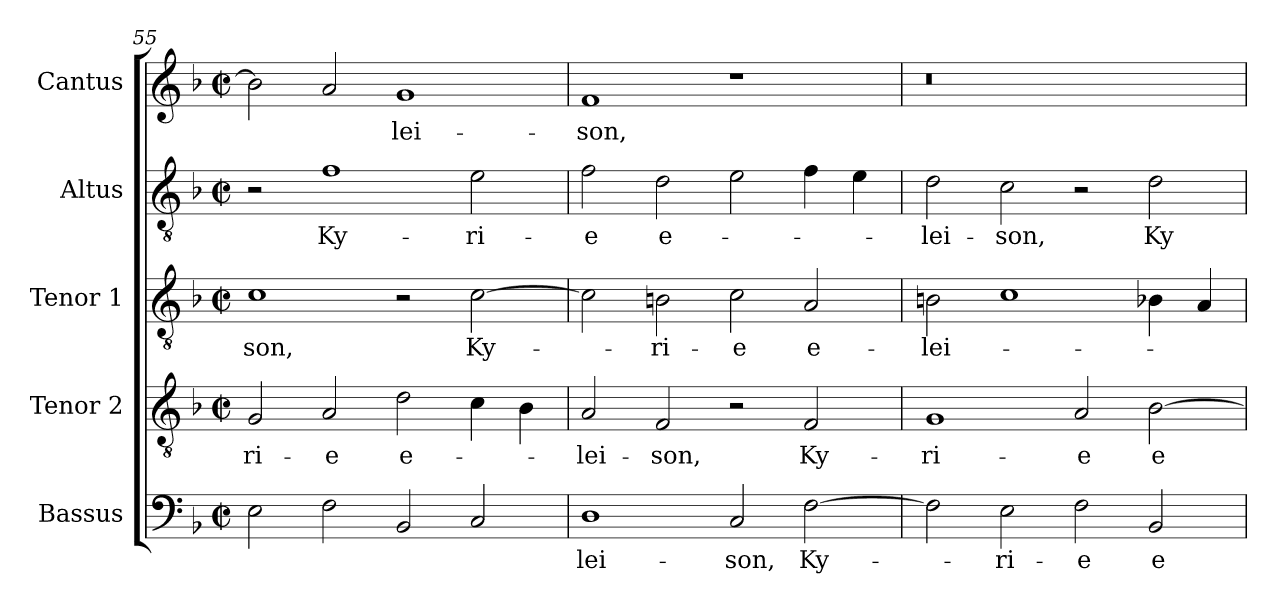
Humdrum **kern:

**kern	**text	**kern	**text	**kern	**text	**kern	**text	**kern	**text
*part5	*part5	*part4	*part4	*part3	*part3	*part2	*part2	*part1	*part1
*staff5	*staff5	*staff4	*staff4	*staff3	*staff3	*staff2	*staff2	*staff1	*staff1
*I"Bassus	*	*I"Tenor 2	*	*I"Tenor 1	*	*I"Altus	*	*I"Cantus	*
*clefF4	*	*clefGv2	*	*clefGv2	*	*clefGv2	*	*clefG2	*
*k[b-]	*	*k[b-]	*	*k[b-]	*	*k[b-]	*	*k[b-]	*
*F:	*	*F:	*	*F:	*	*F:	*	*F:	*
*M2/2	*	*M2/2	*	*M2/2	*	*M2/2	*	*M2/2	*
*met(c|)	*	*met(c|)	*	*met(c|)	*	*met(c|)	*	*met(c|)	*
=55	=55	=55	=55	=55	=55	=55	=55	=55	=55
!	!	!	!LO:LY:b:cj	!	!LO:LY:b:cj	!	!	!	!
2E\	.	2G/	-ri-	1c	-son,	2r	.	2b-\]	.
!	!	!	!LO:LY:b:cj	!	!	!	!LO:LY:b:cj	!	!
2F\	.	2A/	-e	.	.	1f	Ky-	2a/	.
!	!	!	!LO:LY:b:cj	!	!	!	!	!	!LO:LY:b:cj
2BB-/	.	2d\	e-	2r	.	.	.	1g	-lei-
!	!	!	!	!	!LO:LY:b:cj	!	!LO:LY:b:cj	!	!
2C/	.	4c\	.	[>2c\	Ky-	2e\	-ri-	.	.
.	.	4B-\	.	.	.	.	.	.	.
!!LO:LB:g=z
=56	=56	=56	=56	=56	=56	=56	=56	=56	=56
!	!LO:LY:b:cj	!	!LO:LY:b:cj	!	!	!	!LO:LY:b:cj	!	!LO:LY:b:cj
1D	-lei-	2A/	-lei-	2c\]	.	2f\	-e	1f	-son,
!	!	!	!LO:LY:b:cj	!	!LO:LY:b:cj	!	!LO:LY:b:cj	!	!
.	.	2F/	-son,	2Bn\	-ri-	2d\	e-	.	.
!	!LO:LY:b:cj	!	!	!	!LO:LY:b:cj	!	!	!	!
2C/	-son,	2r	.	2c\	-e	2e\	.	1r	.
!	!LO:LY:b:cj	!	!LO:LY:b:cj	!	!LO:LY:b:cj	!	!	!	!
[>2F\	Ky-	2F/	Ky-	2A/	e-	4f\	.	.	.
.	.	.	.	.	.	4e\	.	.	.
=57	=57	=57	=57	=57	=57	=57	=57	=57	=57
!	!	!	!LO:LY:b:cj	!	!LO:LY:b:cj	!	!LO:LY:b:cj	!	!
2F\]	.	1G	-ri-	2Bn\	-lei-	2d\	-lei-	0r	.
!	!LO:LY:b:cj	!	!	!	!	!	!LO:LY:b:cj	!	!
2E\	-ri-	.	.	1c	.	2c\	-son,	.	.
!	!LO:LY:b:cj	!	!LO:LY:b:cj	!	!	!	!	!	!
2F\	-e	2A/	-e	.	.	2r	.	.	.
!	!LO:LY:b:cj	!	!LO:LY:b:cj	!	!	!	!LO:LY:b:cj	!	!
2BB-/	e-	[>2B-\	e-	4B-X\	.	2d\	Ky-	.	.
.	.	.	.	4A/	.	.	.	.	.
=	=	=	=	=	=	=	=	=	=
*-	*-	*-	*-	*-	*-	*-	*-	*-	*-
